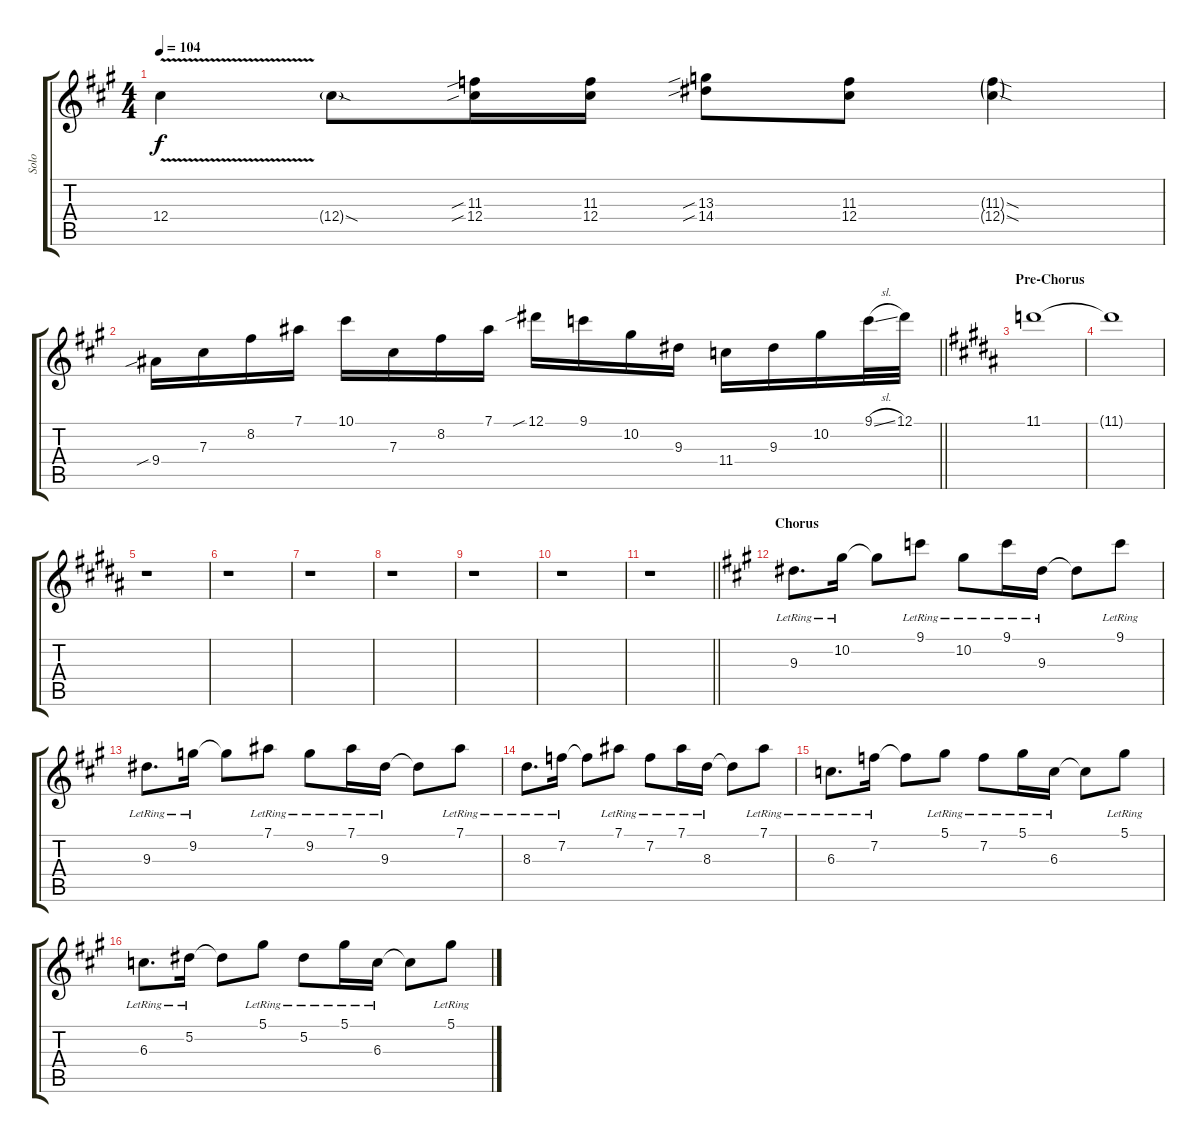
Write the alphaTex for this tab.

\track ("Solo" "Solo") {instrument overdrivenguitar}
\staff {score tabs}
\tuning (Eb4 Bb3 Gb3 Db3 Ab2 Eb2) {hide}
\ts (4 4)
\tempo 104
\clef g2
\ks a
12.4{v}.4{dy f} 12.4{sod g}.8 (11.3{sib} 12.4{sib}).16 (11.3 12.4).16 (13.3{sib} 14.4{sib}).8 (11.3 12.4).8 (11.3{sod g} 12.4{sod g}).4 |
\barLineRight lightlight
9.4{sib}.16 7.3.16 8.2.16 7.1.16 10.1.16 7.3.16 8.2.16 7.1.16 12.1{sib}.16 9.1.16 10.2.16 9.3.16 11.4.16 9.3.16 10.2.16 9.1{sl}.32 12.1.32 |
\section ("" "Pre-Chorus")
\ks b
11.1.1 |
\ks g#minor
11.1{t}.1 |
r.1 |
r.1 |
r.1 |
r.1 |
r.1 |
r.1 |
\barLineRight lightlight
r.1 |
\section ("" "Chorus")
\ks a
9.3{lr}.8{d volume 11 instrument overdrivenguitar} 10.2{lr}.16 10.2{t}.8 9.1{lr}.8 10.2{lr}.8 9.1{lr}.16 9.3{lr}.16 9.3{t}.8 9.1{lr}.8 |
9.3{lr}.8{d} 9.2{lr}.16 9.2{t}.8 7.1{lr}.8 9.2{lr}.8 7.1{lr}.16 9.3{lr}.16 9.3{t}.8 7.1{lr}.8 |
8.3{lr}.8{d} 7.2{lr}.16 7.2{t}.8 7.1{lr}.8 7.2{lr}.8 7.1{lr}.16 8.3{lr}.16 8.3{t}.8 7.1{lr}.8 |
6.3{lr}.8{d} 7.2{lr}.16 7.2{t}.8 5.1{lr}.8 7.2{lr}.8 5.1{lr}.16 6.3{lr}.16 6.3{t}.8 5.1{lr}.8 |
6.3{lr}.8{d} 5.2{lr}.16 5.2{t}.8 5.1{lr}.8 5.2{lr}.8 5.1{lr}.16 6.3{lr}.16 6.3{t}.8 5.1{lr}.8
